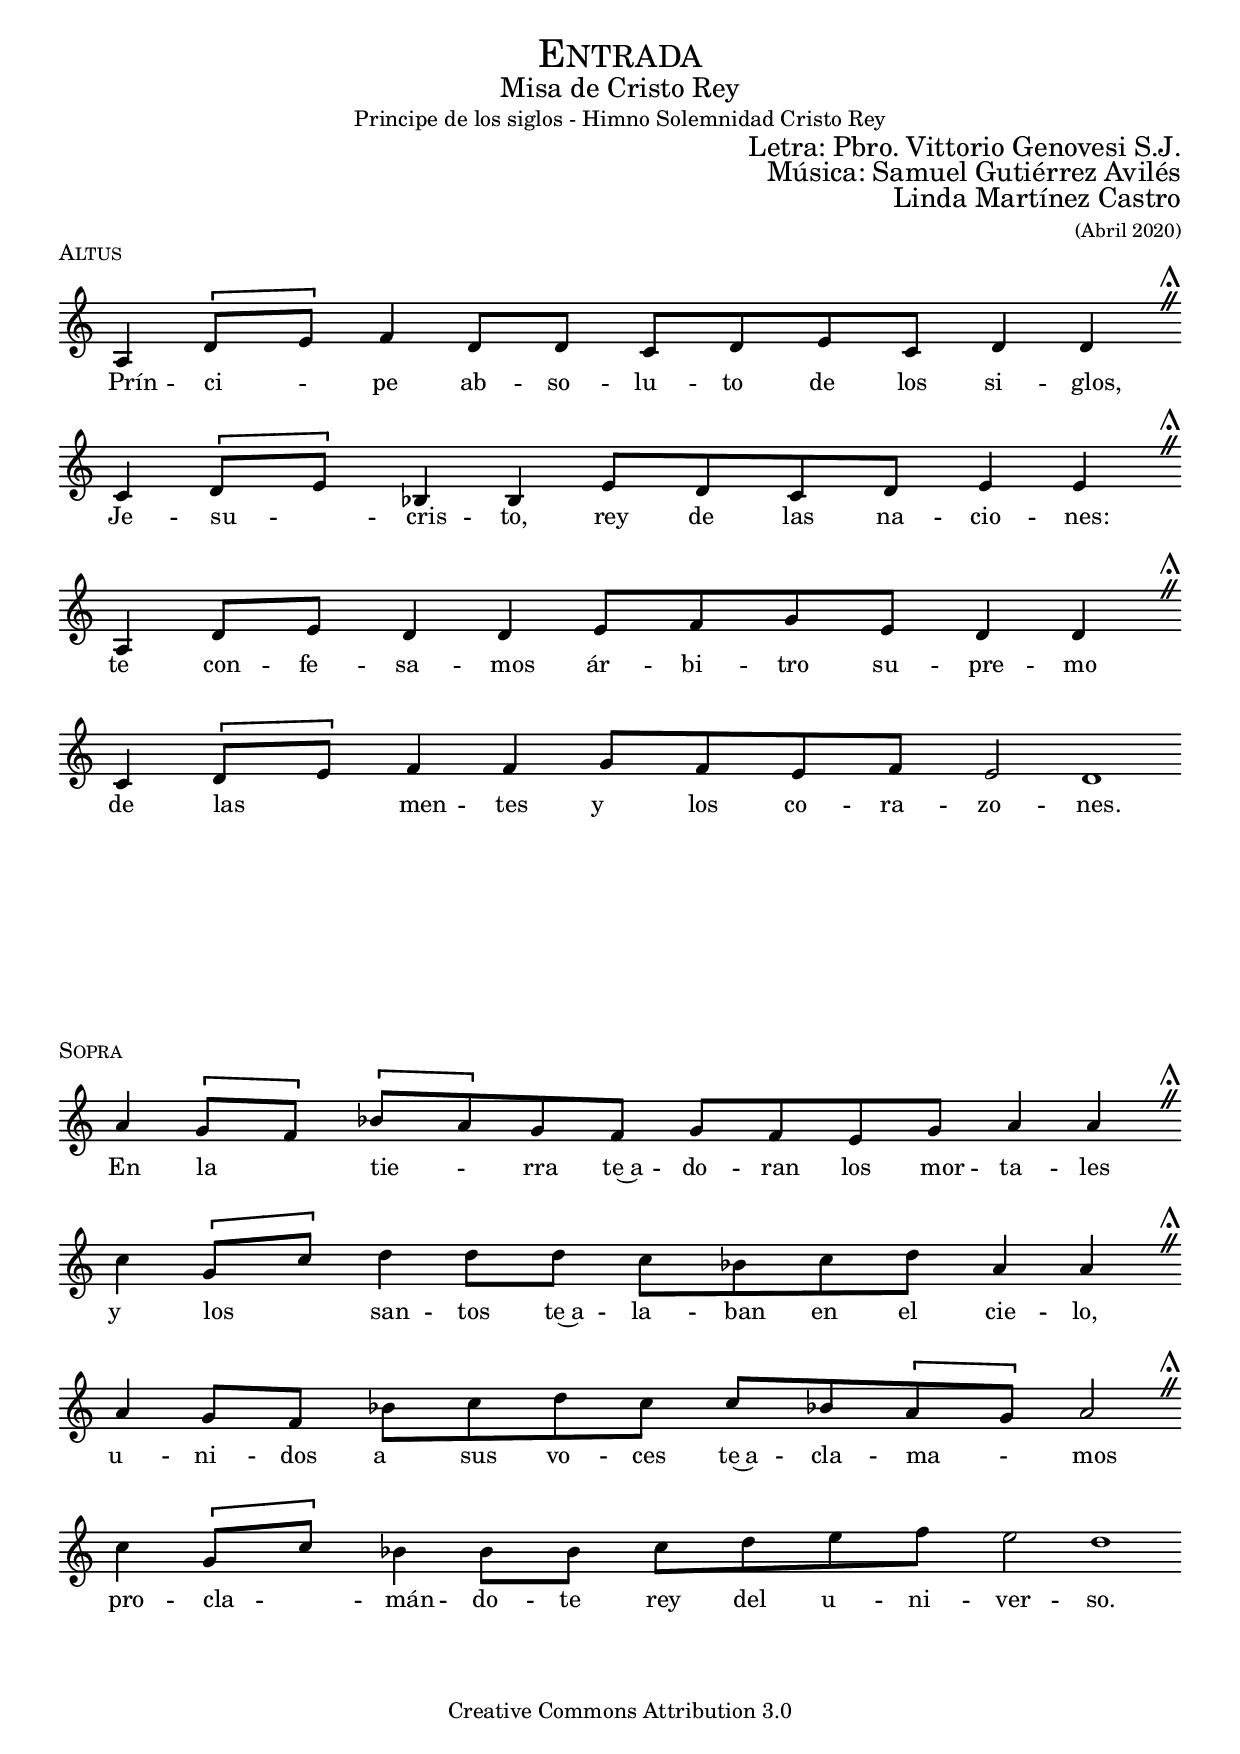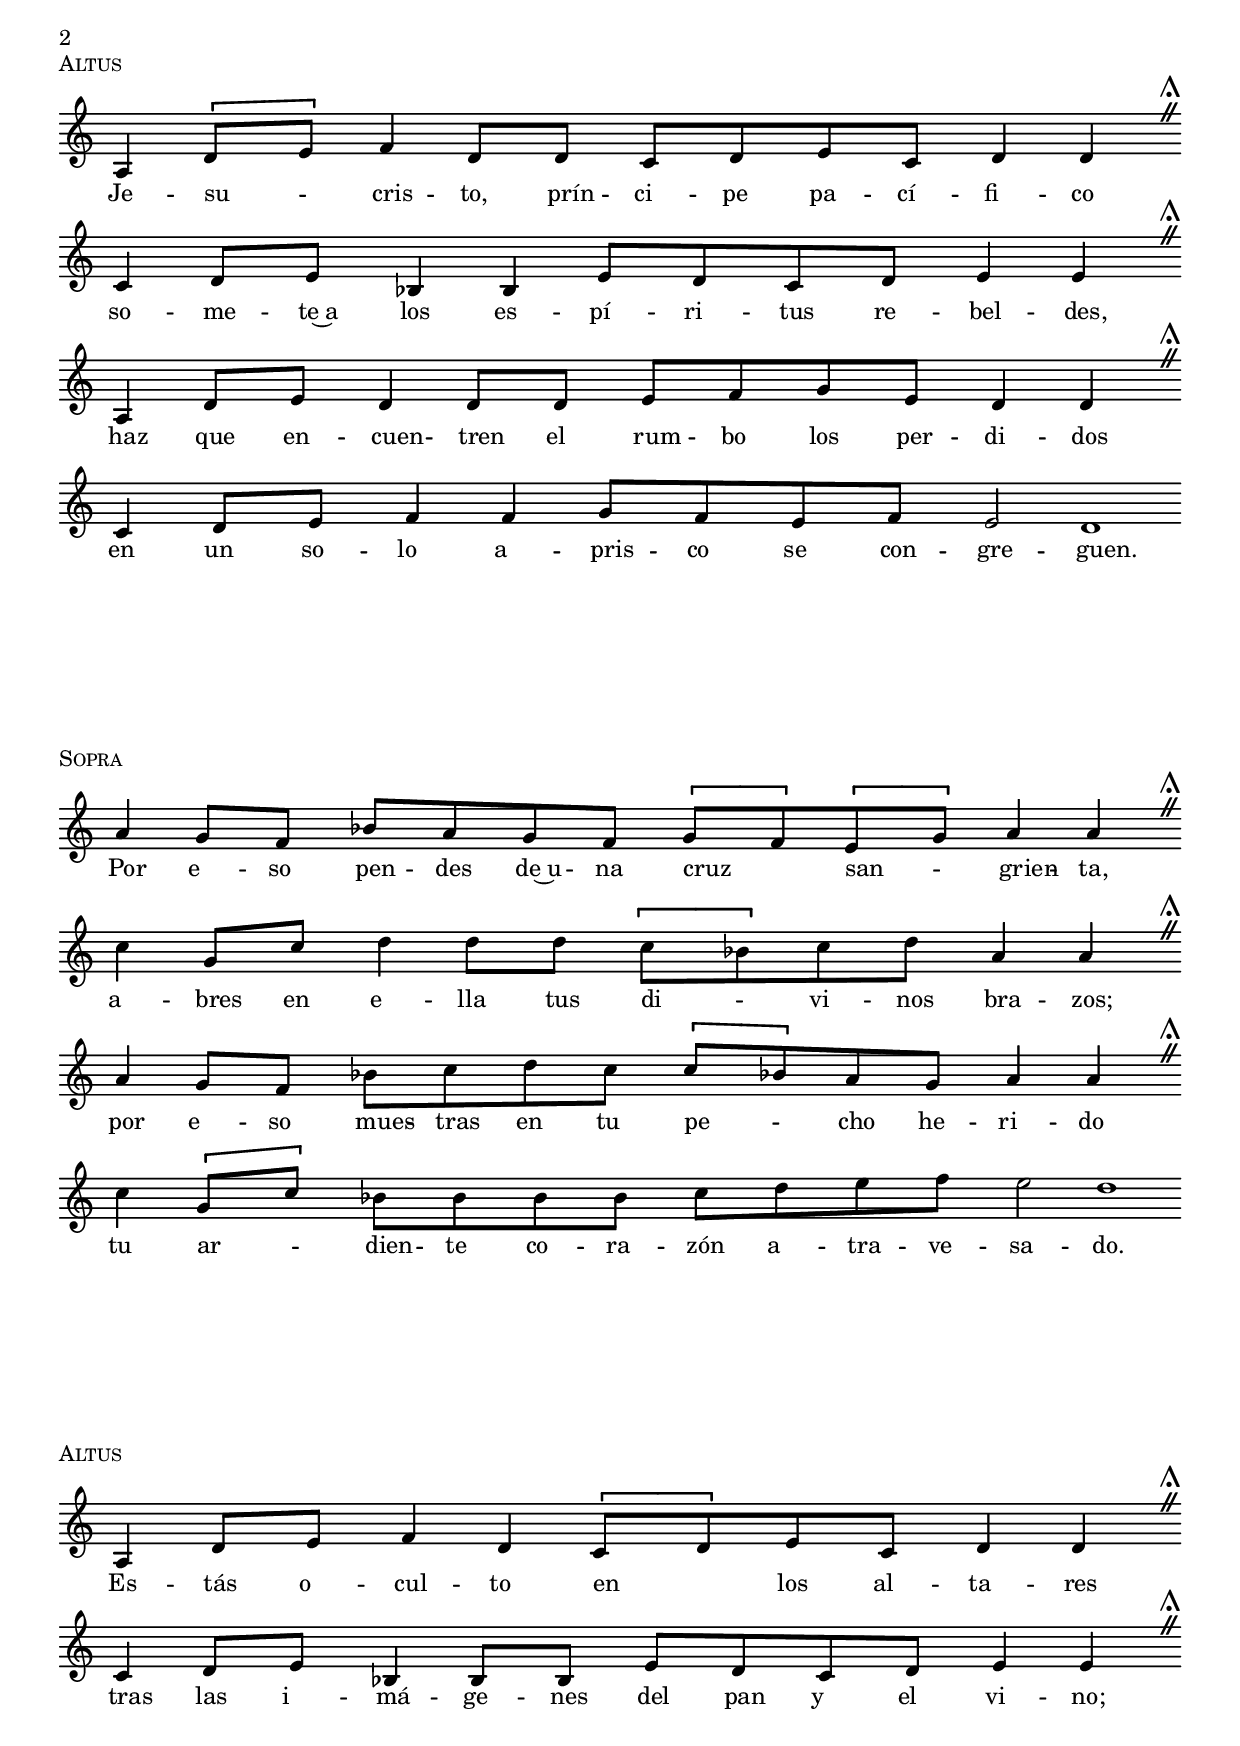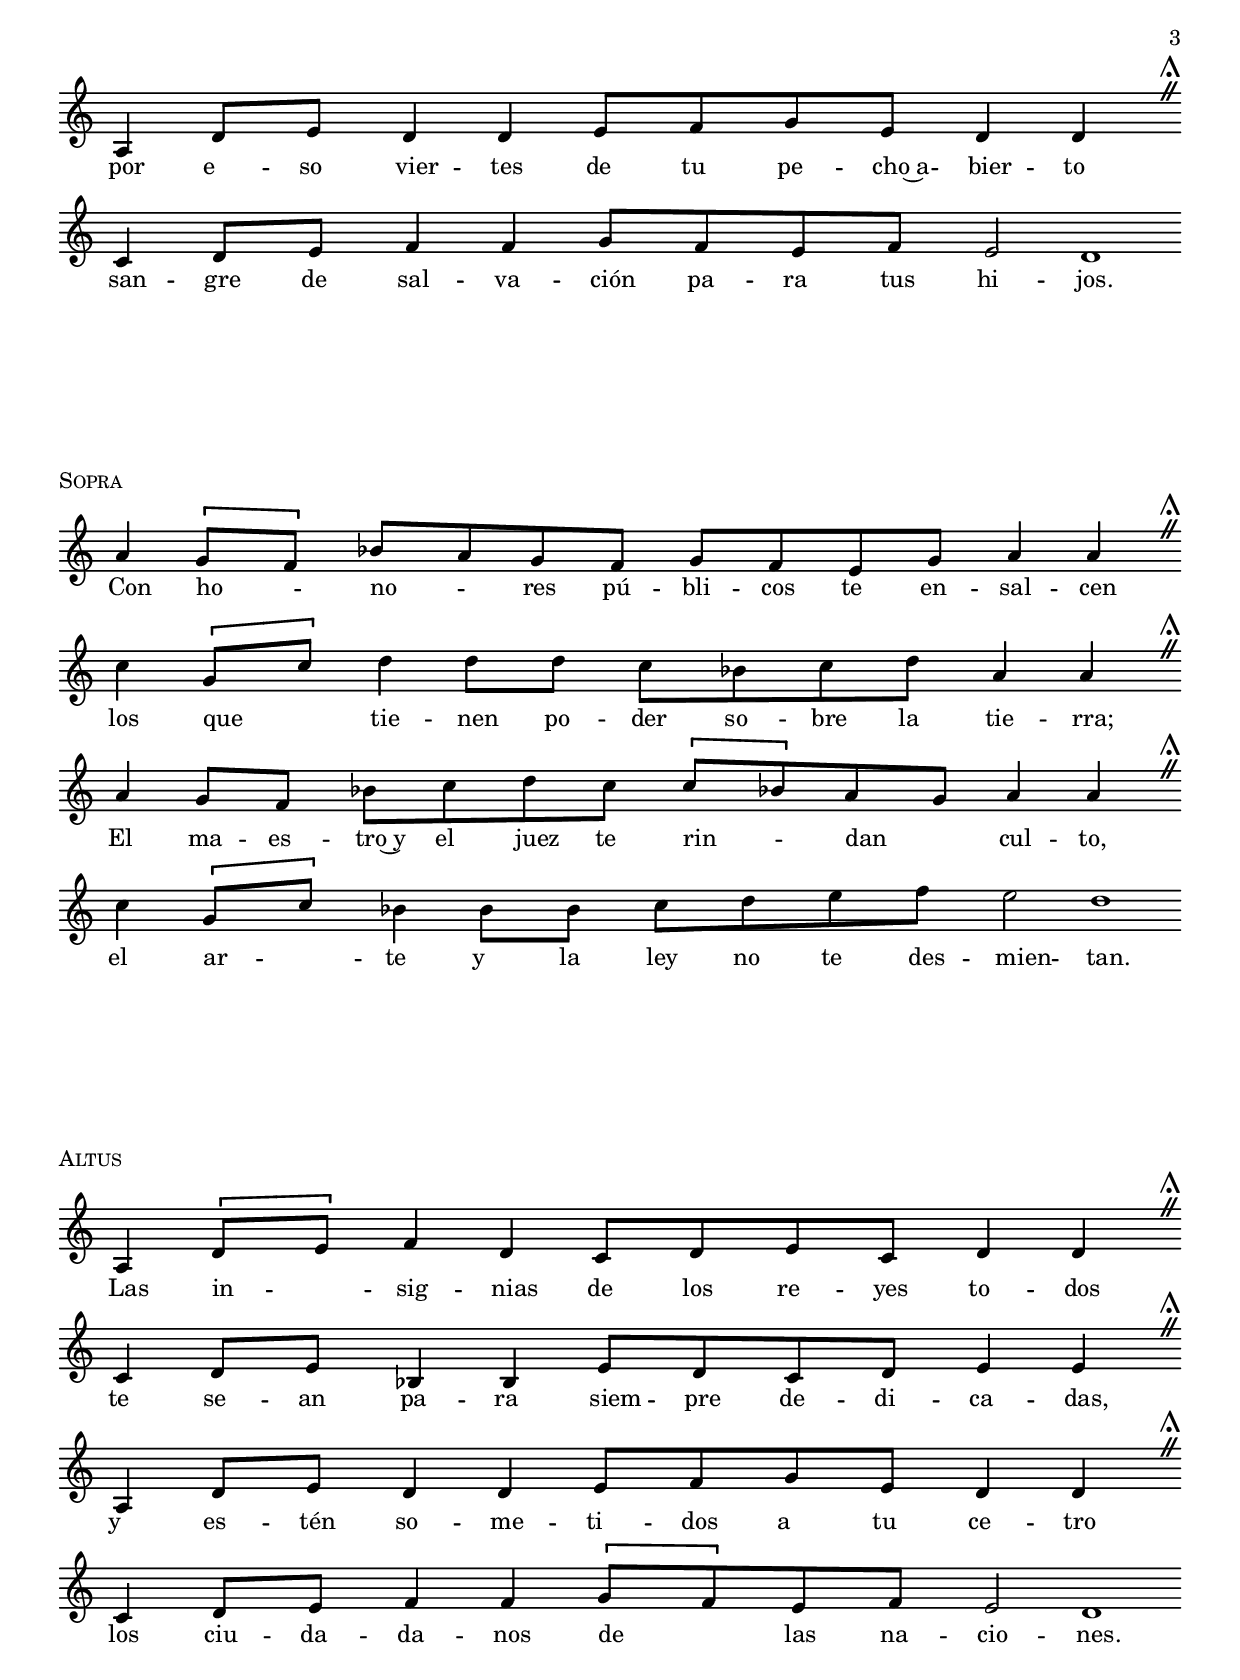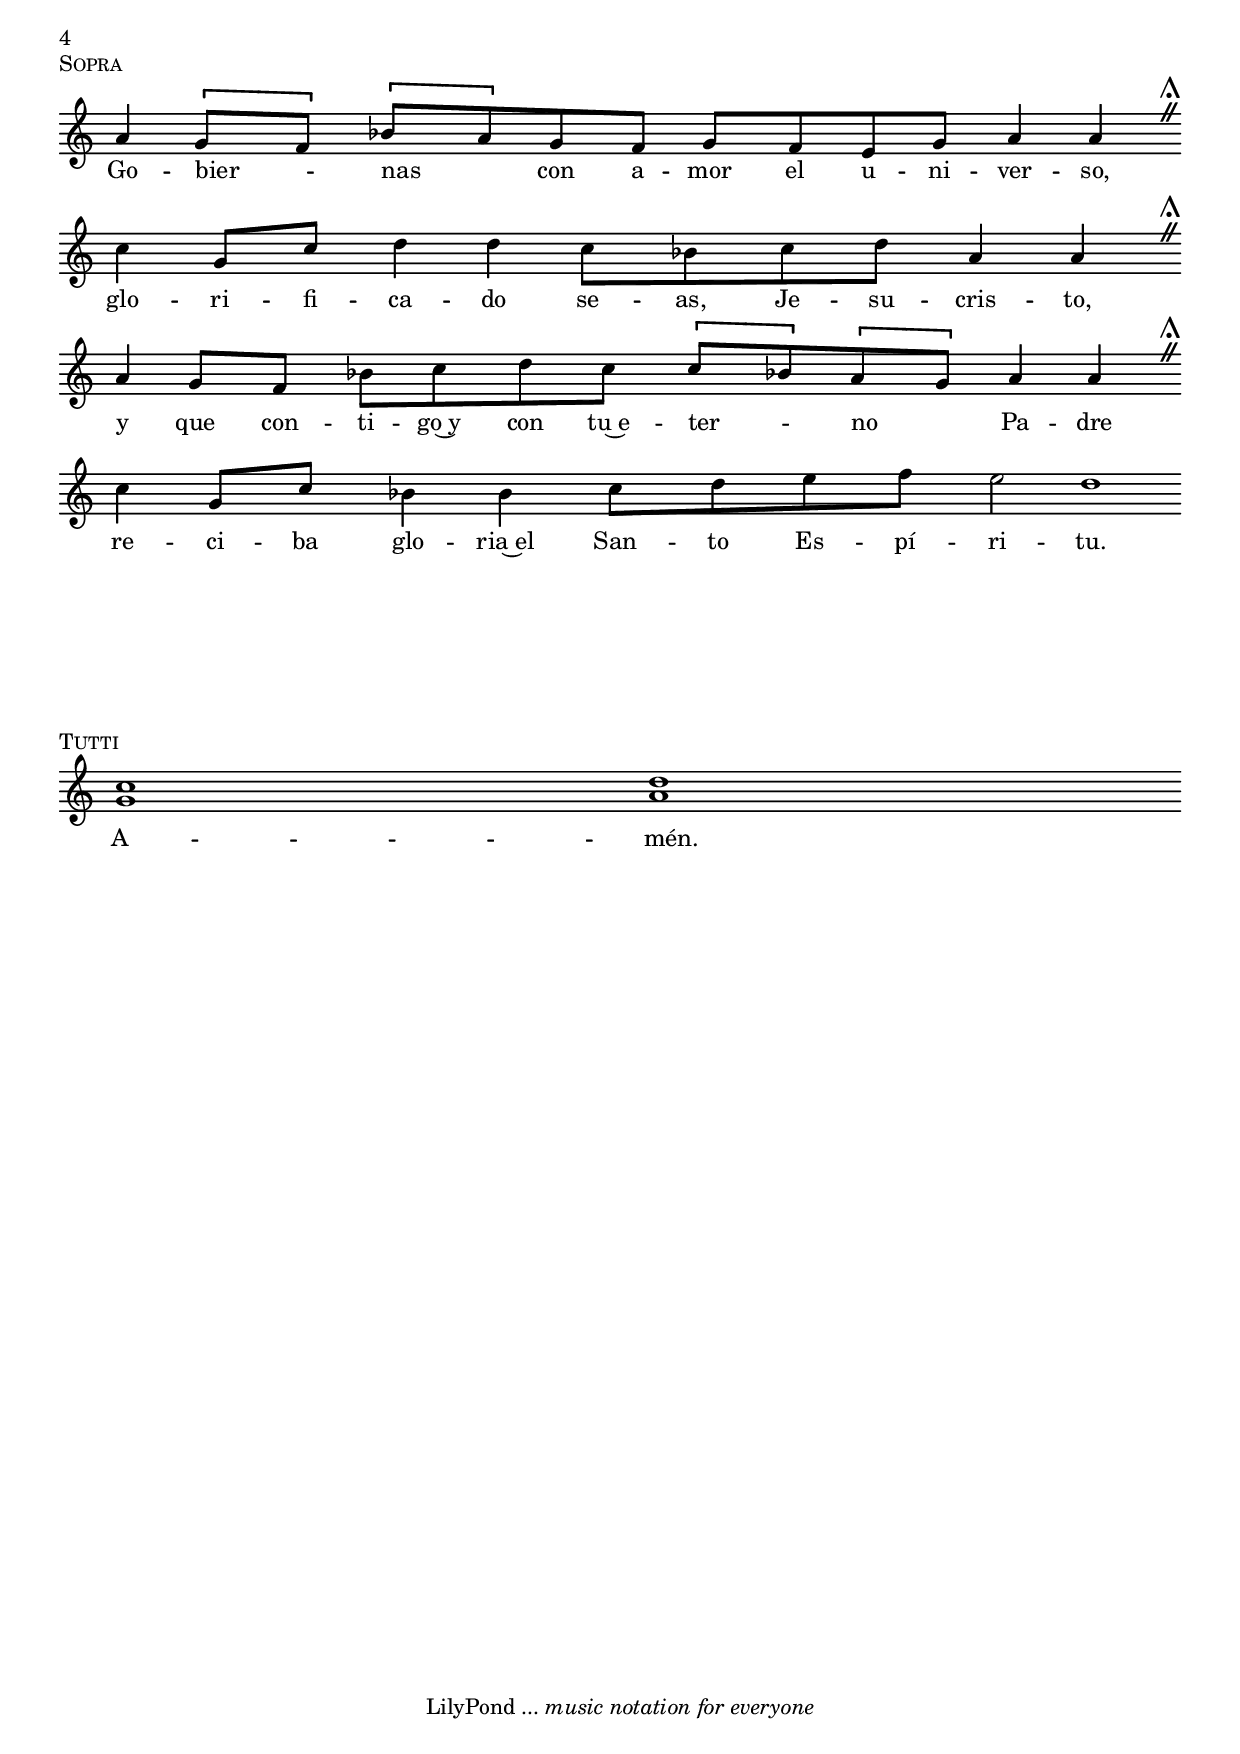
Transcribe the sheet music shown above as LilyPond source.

% ****************************************************************
%	Pricipe de los siglos - Melodia inspirada en las composiciones de Mons Marco Frisina
%	by serach.sam@
% ****************************************************************
\language "espanol"
\version "2.19.82"

% --- includes
\include "gregorian.ly"

#(set-global-staff-size 19)


% --- Cabecera
\markup { \fill-line { \center-column { \fontsize #5 \smallCaps "Entrada" \fontsize #2 "Misa de Cristo Rey" "Principe de los siglos - Himno Solemnidad Cristo Rey"} } }
\markup { \fill-line { " " \right-column { \fontsize #2 "Letra: Pbro. Vittorio Genovesi S.J." } } }
\markup { \fill-line { " " \right-column { \fontsize #2 "Música: Samuel Gutiérrez Avilés" } } }
\markup { \fill-line { " " \right-column { \fontsize #2 "Linda Martínez Castro" \small "(Abril 2020)" } } }
\header {
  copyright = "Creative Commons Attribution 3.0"
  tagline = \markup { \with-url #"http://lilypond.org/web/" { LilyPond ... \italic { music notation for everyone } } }
  breakbefore = ##t
}

% --- Musica
% --- acordes
harmony_stanza = \new ChordNames {
  \chordmode {
    \italianChords
    re2:m sib2 do2 re2:m
    do2 sib2 do2 la2:m
    re2:m sib2 do2 re2:m
    do2 sib2 do2 la2:m re1:m

    re2:m sib2 do2 re2:m
    do2 sib2 do2 la2:m
    re2:m sib2 do2 re2:m
    do2 sib2 do2 la2:m re1:m
  }
}

% --- Estrofa 1
\score {
  \new Staff <<
    \new Voice = "melody" \relative do' {
      \time 4/4
      \override Lyrics.LyricText.X-extent  = #'(0 . 3)

      la4 \[re8 mi\] fa4 re8 re
      do8 re mi do re4 re \divisioMaior \break
      do4 \[re8 mi\] sib4 sib
      mi8 re  do re mi4 mi \divisioMaior \break
      la,4 re8 mi re4 re4
      mi8 fa sol mi re4 re \divisioMaior \break
      do4 \[re8 mi\] fa4 fa
      sol8 fa mi fa mi2 re1 \finalis \break
      s32
    }
    \new Lyrics \lyricsto "melody" {
      Prín -- ci -- _ pe ab -- so -- lu -- to de los si -- glos,
      Je -- su -- _ cris -- to, rey de las na -- cio -- nes:
      te con -- fe -- sa -- mos ár -- bi -- tro su -- pre -- mo
      de las _ men -- tes y los co -- ra -- zo -- nes.
    }
  >>
  \midi {}
  \layout {
    ragged-right = ##f
    \context {
      \Staff
      \remove "Time_signature_engraver"
      \remove "Bar_engraver"
      %\hide Stem
      \RemoveEmptyStaves
      \hide TupletNumber
    }
    \context {
      \Score
      barAlways = ##t
    }
  }
  \header {
    piece = \markup { \smallCaps "Altus" }
  }
}

% --- Estrofa 2
\score {
  \new Staff <<
    \new Voice = "melody" \relative do'' {
      \time 4/4
      \override Lyrics.LyricText.X-extent  = #'(0 . 3)

      la4 \[sol8 fa\] \[sib la\] sol fa
      sol8 fa mi sol la4 la \divisioMaior \break
      do4 \[sol8 do\] re4 re8 re
      do8 sib do re la4 la \divisioMaior \break
      la4 sol8 fa sib do re do
      do8 sib \[la sol\] la2 \divisioMaior \break
      do4 \[sol8 do\] sib4 sib8 sib
      do8 re mi fa mi2 re1 \finalis \break
      s32
    }
    \new Lyrics \lyricsto "melody" {
      En la _ tie -- _ rra te~a -- do -- ran los mor -- ta -- les
      y los _ san -- tos te~a -- la -- ban en el cie -- lo,
      u -- ni -- dos a sus vo -- ces te~a -- cla -- ma -- _ mos
      pro -- cla -- _ mán -- do -- te rey del u -- ni -- ver -- so.
    }
  >>
  \midi {}
  \layout {
    ragged-right = ##f
    \context {
      \Staff
      \remove "Time_signature_engraver"
      \remove "Bar_engraver"
      %\hide Stem
      \RemoveEmptyStaves
      \hide TupletNumber
    }
    \context {
      \Score
      barAlways = ##t
    }
  }
  \header {
    piece = \markup { \smallCaps "Sopra" }
  }
}

% --- Estrofa 3
\score {
  \new Staff <<
    \new Voice = "melody" \relative do' {
      \time 4/4
      \override Lyrics.LyricText.X-extent  = #'(0 . 3)

      la4 \[re8 mi\] fa4 re8 re
      do8 re mi do re4 re \divisioMaior \break
      do4 re8 mi sib4 sib
      mi8 re  do re mi4 mi \divisioMaior \break
      la,4 re8 mi re4 re8 re
      mi8 fa sol mi re4 re \divisioMaior  \break
      do4 re8 mi fa4 fa
      sol8 fa mi fa mi2 re1 \finalis \break
      s32
    }
    \new Lyrics \lyricsto "melody" {
      Je -- su -- _  cris -- to, prín -- ci -- pe pa -- cí -- fi -- co
      so -- me -- te~a los es -- pí -- ri -- tus re -- bel -- des,
      haz que en -- cuen -- tren el rum -- bo los per -- di -- dos
      en un so -- lo a -- pris -- co se con -- gre -- guen.
    }
  >>
  \midi {}
  \layout {
    ragged-right = ##f
    \context {
      \Staff
      \remove "Time_signature_engraver"
      \remove "Bar_engraver"
      %\hide Stem
      \RemoveEmptyStaves
      \hide TupletNumber
    }
    \context {
      \Score
      barAlways = ##t
    }
  }
  \header {
    piece = \markup { \smallCaps "Altus" }
  }
}

% --- Estrofa 4
\score {
  \new Staff <<
    \new Voice = "melody" \relative do'' {
      \time 4/4
      \override Lyrics.LyricText.X-extent  = #'(0 . 3)

      la4 sol8 fa sib la sol fa
      \[sol8 fa\] \[mi sol\] la4 la \divisioMaior \break
      do4 sol8 do re4 re8 re
      \[do8 sib\] do re la4 la \divisioMaior \break
      la4 sol8 fa sib do re do
      \[do8 sib\] la sol la4 la \divisioMaior \break
      do4 \[sol8 do\] sib sib sib8 sib
      do8 re mi fa mi2 re1 \finalis \break
      s32
    }
    \new Lyrics \lyricsto "melody" {
      Por e -- so pen -- des de~u -- na cruz _ san -- _ grien -- ta,
      a -- bres en e -- lla tus di -- _ vi -- nos bra -- zos;
      por e -- so mues -- tras en tu pe -- _ cho he -- ri -- do
      tu ar -- _ dien -- te co -- ra -- zón a -- tra -- ve -- sa -- do.
    }
  >>
  \midi {}
  \layout {
    ragged-right = ##f
    \context {
      \Staff
      \remove "Time_signature_engraver"
      \remove "Bar_engraver"
      %\hide Stem
      \RemoveEmptyStaves
      \hide TupletNumber
    }
    \context {
      \Score
      barAlways = ##t
    }
  }
  \header {
    piece = \markup { \smallCaps "Sopra" }
  }
}

% --- Estrofa 5
\score {
  \new Staff <<
    \new Voice = "melody" \relative do' {
      \time 4/4
      \override Lyrics.LyricText.X-extent  = #'(0 . 3)

      la4 re8 mi fa4 re4
      \[do8 re\] mi do re4 re \divisioMaior \break
      do4 re8 mi sib4 sib8 sib
      mi8 re  do re mi4 mi \divisioMaior \break
      la,4 re8 mi re4 re
      mi8 fa sol mi re4 re \divisioMaior  \break
      do4 re8 mi fa4 fa
      sol8 fa mi fa mi2 re1 \finalis \break
      s32
    }
    \new Lyrics \lyricsto "melody" {
      Es -- tás o -- cul -- to en _ los al -- ta -- res
      tras las i -- má -- ge -- nes del pan y el vi -- no;
      por e -- so vier -- tes de tu pe -- cho~a -- bier -- to
      san -- gre de sal -- va -- ción pa -- ra tus hi -- jos.
    }
  >>
  \midi {}
  \layout {
    ragged-right = ##f
    \context {
      \Staff
      \remove "Time_signature_engraver"
      \remove "Bar_engraver"
      %\hide Stem
      \RemoveEmptyStaves
      \hide TupletNumber
    }
    \context {
      \Score
      barAlways = ##t
    }
  }
  \header {
    piece = \markup { \smallCaps "Altus" }
  }
}

% --- Estrofa 6
\score {
  \new Staff <<
    \new Voice = "melody" \relative do'' {
      \time 4/4
      \override Lyrics.LyricText.X-extent  = #'(0 . 3)

      la4 \[sol8 fa\] sib la sol fa
      sol8 fa mi sol la4 la \divisioMaior \break
      do4 \[sol8 do\] re4 re8 re
      do8 sib do re la4 la \divisioMaior \break
      la4 sol8 fa sib do re do
      \[do8 sib\] la sol la4 la \divisioMaior \break
      do4 \[sol8 do\] sib4 sib8 sib
      do8 re mi fa mi2 re1 \finalis \break
      s32
    }
    \new Lyrics \lyricsto "melody" {
      Con ho -- _ no -- _ res pú -- bli -- cos te en -- sal -- cen
      los que _ tie -- nen po -- der so -- bre la tie -- rra;
      El ma -- es -- tro~y el juez te rin -- _ dan  _ cul -- to,
      el ar -- _ te y la ley no te des -- mien -- tan.
    }
  >>
  \midi {}
  \layout {
    ragged-right = ##f
    \context {
      \Staff
      \remove "Time_signature_engraver"
      \remove "Bar_engraver"
      %\hide Stem
      \RemoveEmptyStaves
      \hide TupletNumber
    }
    \context {
      \Score
      barAlways = ##t
    }
  }
  \header {
    piece = \markup { \smallCaps "Sopra" }
  }
}

% --- Estrofa 7
\score {
  \new Staff <<
    \new Voice = "melody" \relative do' {
      \time 4/4
      \override Lyrics.LyricText.X-extent  = #'(0 . 3)

      la4 \[re8 mi\] fa4 re4
      do8 re mi do re4 re \divisioMaior \break
      do4 re8 mi sib4 sib
      mi8 re  do re mi4 mi \divisioMaior \break
      la,4 re8 mi re4 re
      mi8 fa sol mi re4 re \divisioMaior  \break
      do4 re8 mi fa4 fa
      \[sol8 fa\] mi fa mi2 re1 \finalis \break
      s32
    }
    \new Lyrics \lyricsto "melody" {
      Las in -- _ sig -- nias de los re -- yes to -- dos
      te se -- an pa -- ra siem -- pre de -- di -- ca -- das,
      y es -- tén so -- me -- ti -- dos a tu ce -- tro
      los ciu -- da -- da -- nos de _ las na -- cio -- nes.
    }
  >>
  \midi {}
  \layout {
    ragged-right = ##f
    \context {
      \Staff
      \remove "Time_signature_engraver"
      \remove "Bar_engraver"
      %\hide Stem
      \RemoveEmptyStaves
      \hide TupletNumber
    }
    \context {
      \Score
      barAlways = ##t
    }
  }
  \header {
    piece = \markup { \smallCaps "Altus" }
  }
}

% --- Estrofa 8
\score {
  \new Staff <<
    \new Voice = "melody" \relative do'' {
      \time 4/4
      %\override Lyrics.LyricText.X-extent  = #'(0 . 3)

      la4 \[sol8 fa\] \[sib la\] sol fa
      sol8 fa mi sol la4 la \divisioMaior \break
      do4 sol8 do re4 re
      do8 sib do re la4 la \divisioMaior \break
      la4 sol8 fa sib do re do
      \[do8 sib\] \[la sol\] la4 la \divisioMaior \break
      do4 sol8 do sib4 sib
      do8 re mi fa mi2 re1 \finalis \break
      s32
    }
    \new Lyrics \lyricsto "melody" {
      Go -- bier -- _ nas _ con a -- mor el u -- ni -- ver -- so,
      glo -- ri -- fi -- ca -- do se -- as, Je -- su -- cris -- to,
      y que con -- ti -- go~y con tu~e -- ter -- _ no _ Pa -- dre
      re -- ci -- ba glo -- ria~el San -- to Es -- pí -- ri -- tu.
    }
  >>
  \midi {}
  \layout {
    ragged-right = ##f
    \context {
      \Staff
      \remove "Time_signature_engraver"
      \remove "Bar_engraver"
      %\hide Stem
      \RemoveEmptyStaves
      \hide TupletNumber
    }
    \context {
      \Score
      barAlways = ##t
    }
  }
  \header {
    piece = \markup { \smallCaps "Sopra" }
  }
}

% --- Estrofa 9
\score {
  \new Staff <<
    \new Voice = "melody" \relative do'' {
      \time 4/4
      \override Lyrics.LyricText.X-extent  = #'(0 . 3)

      <do sol>1
      <re la>1 \finalis \break
      s32
    }
    \new Lyrics \lyricsto "melody" {
      A -- mén.
    }
  >>
  \midi {}
  \layout {
    ragged-right = ##f
    \context {
      \Staff
      \remove "Time_signature_engraver"
      \remove "Bar_engraver"
      \hide Stem
      \RemoveEmptyStaves
      \hide TupletNumber
    }
    \context {
      \Score
      barAlways = ##t
    }
  }
  \header {
    piece = \markup { \smallCaps "Tutti" }
  }
}


% --- Papel
\paper{
  #(set-default-paper-size "letter")
  page-breaking = #ly:page-turn-breaking
}